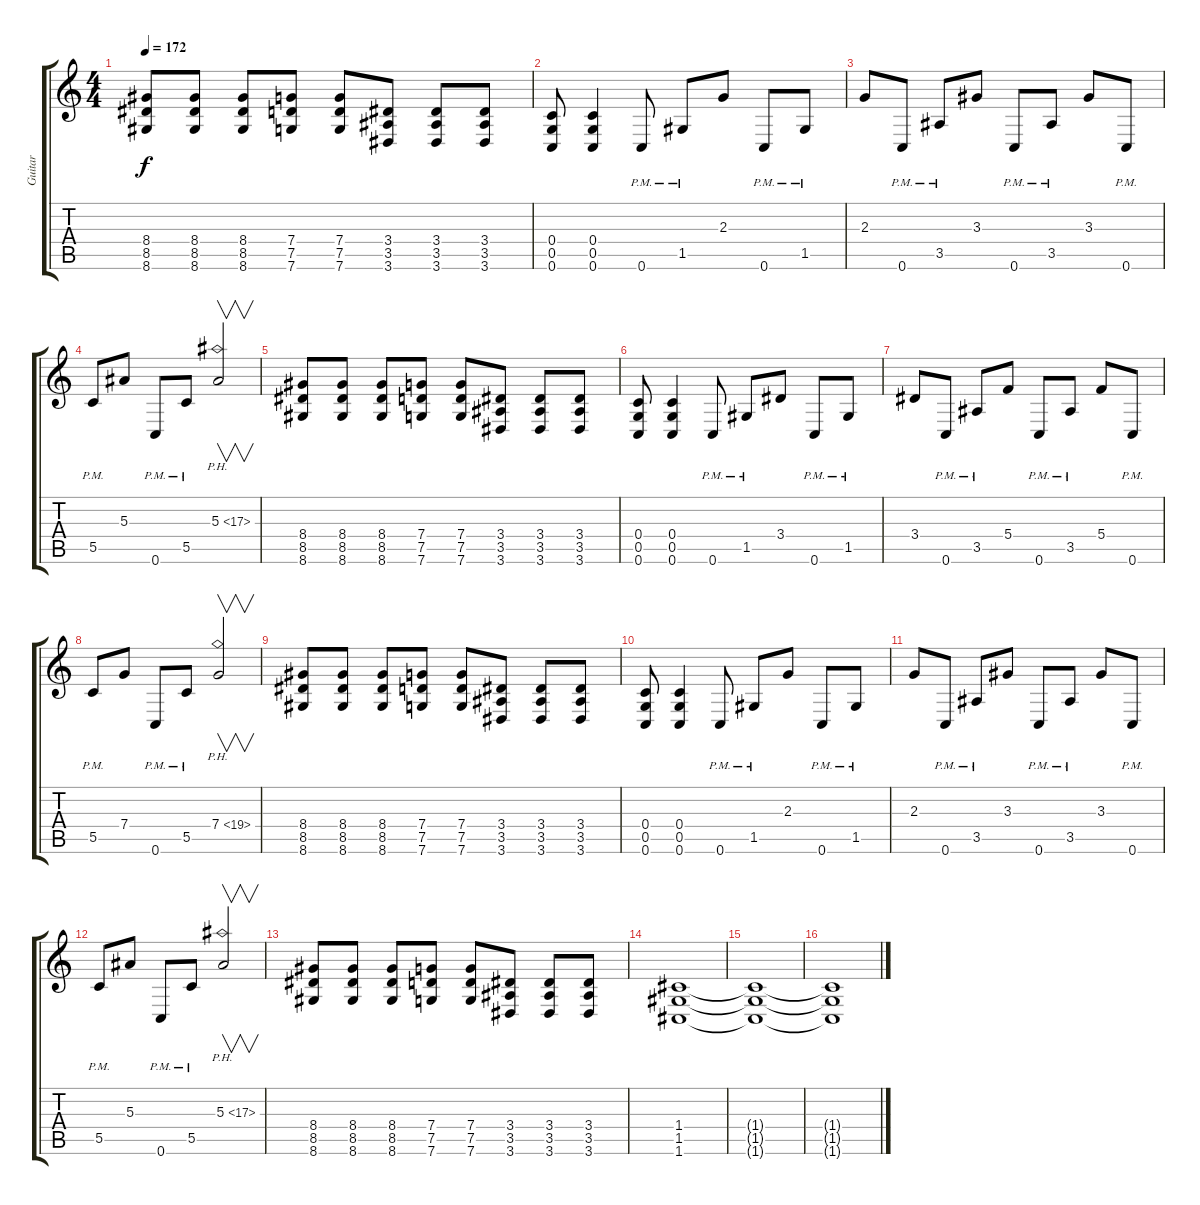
\track ("Guitar" "Guitar") {instrument distortionguitar}
\staff {score tabs}
\tuning (D4 A3 F3 C3 G2 C2) {hide}
\ts (4 4)
\tempo 172
\clef g2
\ks c
(8.4 8.5 8.6).8{dy f} (8.4 8.5 8.6).8 (8.4 8.5 8.6).8 (7.4 7.5 7.6).8 (7.4 7.5 7.6).8 (3.4 3.5 3.6).8 (3.4 3.5 3.6).8 (3.4 3.5 3.6).8 |
(0.4 0.5 0.6).8 (0.4 0.5 0.6).4 0.6{pm}.8 1.5{pm}.8 2.3.8 0.6{pm}.8 1.5{pm}.8 |
2.3.8 0.6{pm}.8 3.5{pm}.8 3.3.8 0.6{pm}.8 3.5{pm}.8 3.3.8 0.6{pm}.8 |
5.5{pm}.8 5.3.8 0.6{pm}.8 5.5{pm}.8 5.3{ph 12}.2{v} |
(8.4 8.5 8.6).8 (8.4 8.5 8.6).8 (8.4 8.5 8.6).8 (7.4 7.5 7.6).8 (7.4 7.5 7.6).8 (3.4 3.5 3.6).8 (3.4 3.5 3.6).8 (3.4 3.5 3.6).8 |
(0.4 0.5 0.6).8 (0.4 0.5 0.6).4 0.6{pm}.8 1.5{pm}.8 3.4.8 0.6{pm}.8 1.5{pm}.8 |
3.4.8 0.6{pm}.8 3.5{pm}.8 5.4.8 0.6{pm}.8 3.5{pm}.8 5.4.8 0.6{pm}.8 |
5.5{pm}.8 7.4.8 0.6{pm}.8 5.5{pm}.8 7.4{ph 12}.2{v} |
(8.4 8.5 8.6).8 (8.4 8.5 8.6).8 (8.4 8.5 8.6).8 (7.4 7.5 7.6).8 (7.4 7.5 7.6).8 (3.4 3.5 3.6).8 (3.4 3.5 3.6).8 (3.4 3.5 3.6).8 |
(0.4 0.5 0.6).8 (0.4 0.5 0.6).4 0.6{pm}.8 1.5{pm}.8 2.3.8 0.6{pm}.8 1.5{pm}.8 |
2.3.8 0.6{pm}.8 3.5{pm}.8 3.3.8 0.6{pm}.8 3.5{pm}.8 3.3.8 0.6{pm}.8 |
5.5{pm}.8 5.3.8 0.6{pm}.8 5.5{pm}.8 5.3{ph 12}.2{v} |
(8.4 8.5 8.6).8 (8.4 8.5 8.6).8 (8.4 8.5 8.6).8 (7.4 7.5 7.6).8 (7.4 7.5 7.6).8 (3.4 3.5 3.6).8 (3.4 3.5 3.6).8 (3.4 3.5 3.6).8 |
(1.4 1.5 1.6).1 |
(1.4{t} 1.5{t} 1.6{t}).1 |
(1.4{t} 1.5{t} 1.6{t}).1
